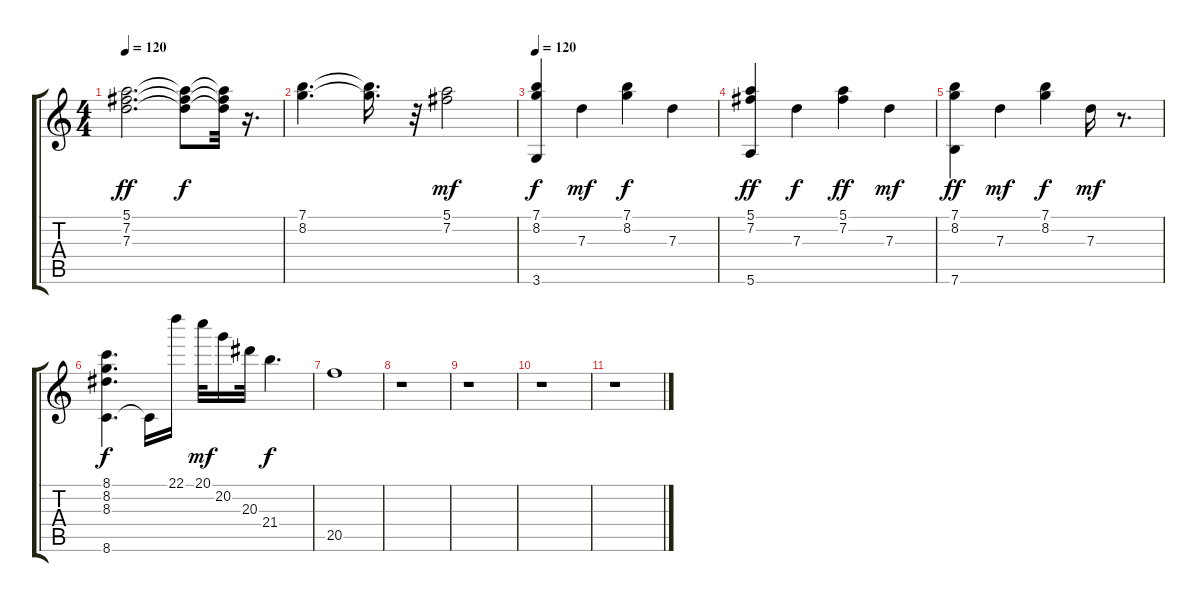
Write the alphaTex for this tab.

\track "" {instrument acousticguitarsteel}
\staff {score tabs}
\tuning (E4 B3 G3 D3 A2 E2) {hide}
\ts (4 4)
\tempo 120
\clef g2
\ks c
(5.1 7.2 7.3).2{d dy ff} (5.1{t} 7.2{t} 7.3{t}).8{dy f} (5.1{t} 7.2{t} 7.3{t}).32 r.16{d} |
(7.1 8.2).4{d} (7.1{t} 8.2{t}).16{d} r.32 (5.1 7.2).2{dy mf} |
\tempo 120
(7.1 8.2 3.6).4{dy f} 7.3.4{dy mf} (7.1 8.2).4{dy f} 7.3.4 |
(5.1 7.2 5.6).4{dy ff} 7.3.4{dy f} (5.1 7.2).4{dy ff} 7.3.4{dy mf} |
(7.1 8.2 7.6).4{dy ff} 7.3.4{dy mf} (7.1 8.2).4{dy f} 7.3.16{dy mf} r.8{d} |
(8.1 8.2 8.3 8.6).4{d dy f} 8.6{t}.16 22.1.16 20.1.32{dy mf} 20.2.16 20.3.32 21.4.4{d dy f} |
20.5.1 |
r.1 |
r.1 |
r.1 |
r.1
